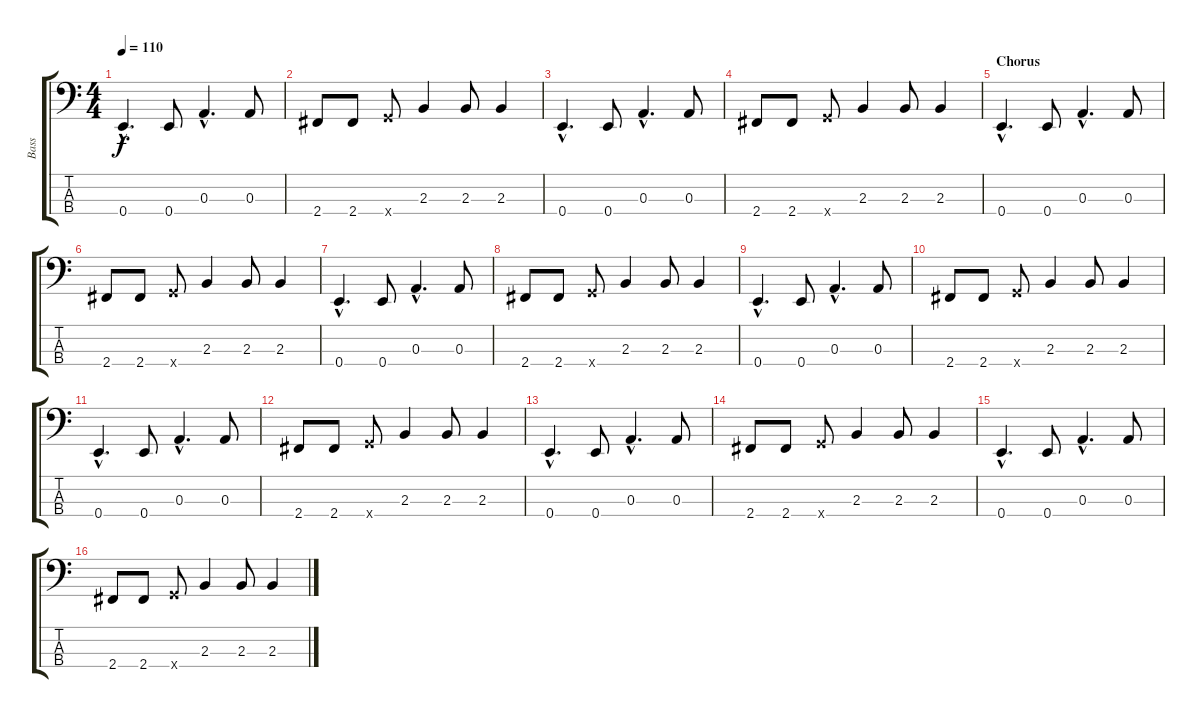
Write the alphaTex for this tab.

\track ("Bass" "Bass") {instrument electricbassfinger}
\staff {score tabs}
\tuning (G2 D2 A1 E1) {hide}
\ts (4 4)
\tempo 110
\clef f4
\ks c
0.4{hac}.4{d dy f} 0.4.8 0.3{hac}.4{d} 0.3.8 |
2.4.8 2.4.8 3.4{x}.8 2.3.4 2.3.8 2.3.4 |
0.4{hac}.4{d} 0.4.8 0.3{hac}.4{d} 0.3.8 |
2.4.8 2.4.8 3.4{x}.8 2.3.4 2.3.8 2.3.4 |
\section ("" "Chorus")
0.4{hac}.4{d} 0.4.8 0.3{hac}.4{d} 0.3.8 |
2.4.8 2.4.8 3.4{x}.8 2.3.4 2.3.8 2.3.4 |
0.4{hac}.4{d} 0.4.8 0.3{hac}.4{d} 0.3.8 |
2.4.8 2.4.8 3.4{x}.8 2.3.4 2.3.8 2.3.4 |
0.4{hac}.4{d} 0.4.8 0.3{hac}.4{d} 0.3.8 |
2.4.8 2.4.8 3.4{x}.8 2.3.4 2.3.8 2.3.4 |
0.4{hac}.4{d} 0.4.8 0.3{hac}.4{d} 0.3.8 |
2.4.8 2.4.8 3.4{x}.8 2.3.4 2.3.8 2.3.4 |
0.4{hac}.4{d} 0.4.8 0.3{hac}.4{d} 0.3.8 |
2.4.8 2.4.8 3.4{x}.8 2.3.4 2.3.8 2.3.4 |
0.4{hac}.4{d} 0.4.8 0.3{hac}.4{d} 0.3.8 |
2.4.8 2.4.8 3.4{x}.8 2.3.4 2.3.8 2.3.4
